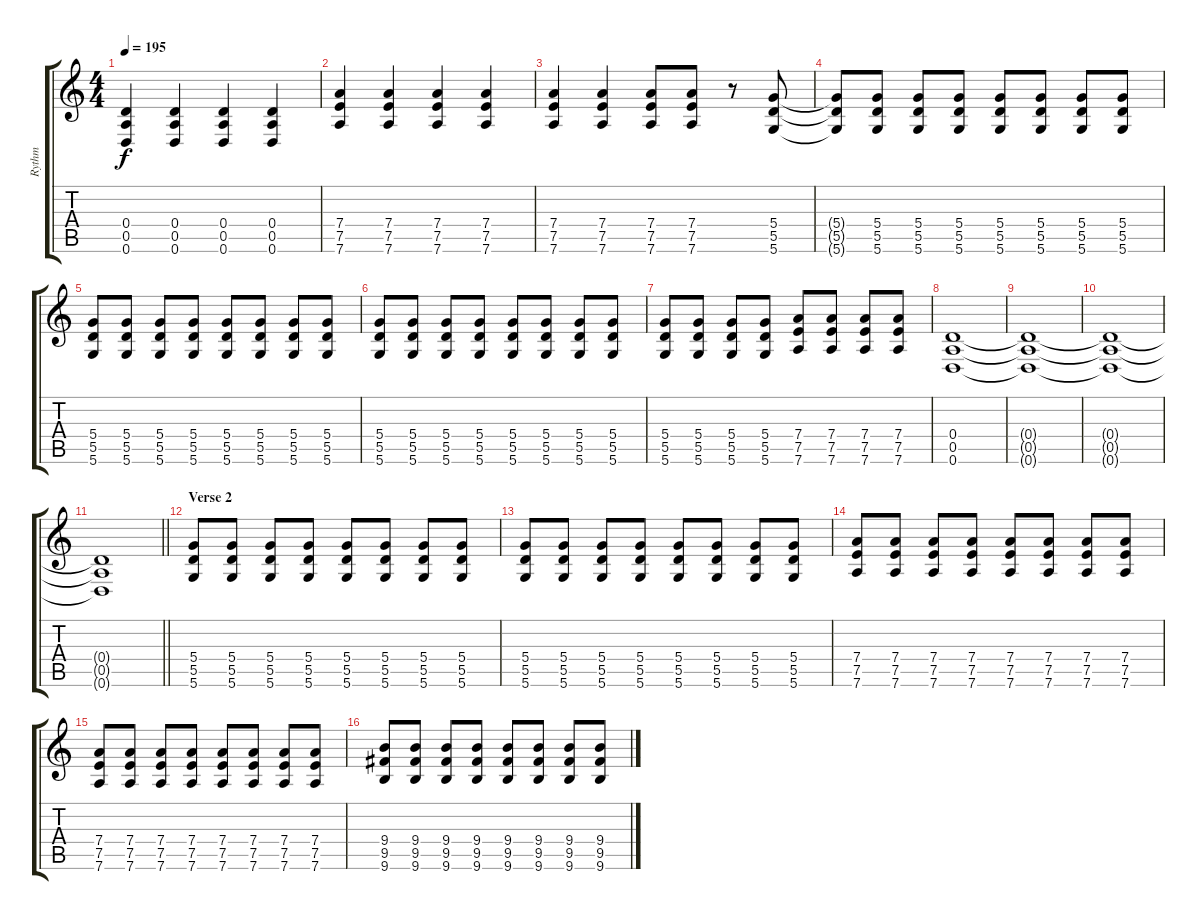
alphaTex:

\track ("Rythm" "Rythm") {instrument distortionguitar}
\staff {score tabs}
\tuning (E4 B3 G3 D3 A2 D2) {hide}
\ts (4 4)
\tempo 195
\clef g2
\ks c
(0.4 0.5 0.6).4{dy f} (0.4 0.5 0.6).4 (0.4 0.5 0.6).4 (0.4 0.5 0.6).4 |
(7.4 7.5 7.6).4 (7.4 7.5 7.6).4 (7.4 7.5 7.6).4 (7.4 7.5 7.6).4 |
(7.4 7.5 7.6).4 (7.4 7.5 7.6).4 (7.4 7.5 7.6).8 (7.4 7.5 7.6).8 r.8 (5.4 5.5 5.6).8 |
(5.4{t} 5.5{t} 5.6{t}).8 (5.4 5.5 5.6).8 (5.4 5.5 5.6).8 (5.4 5.5 5.6).8 (5.4 5.5 5.6).8 (5.4 5.5 5.6).8 (5.4 5.5 5.6).8 (5.4 5.5 5.6).8 |
(5.4 5.5 5.6).8 (5.4 5.5 5.6).8 (5.4 5.5 5.6).8 (5.4 5.5 5.6).8 (5.4 5.5 5.6).8 (5.4 5.5 5.6).8 (5.4 5.5 5.6).8 (5.4 5.5 5.6).8 |
(5.4 5.5 5.6).8 (5.4 5.5 5.6).8 (5.4 5.5 5.6).8 (5.4 5.5 5.6).8 (5.4 5.5 5.6).8 (5.4 5.5 5.6).8 (5.4 5.5 5.6).8 (5.4 5.5 5.6).8 |
(5.4 5.5 5.6).8 (5.4 5.5 5.6).8 (5.4 5.5 5.6).8 (5.4 5.5 5.6).8 (7.4 7.5 7.6).8 (7.4 7.5 7.6).8 (7.4 7.5 7.6).8 (7.4 7.5 7.6).8 |
(0.4 0.5 0.6).1 |
(0.4{t} 0.5{t} 0.6{t}).1 |
(0.4{t} 0.5{t} 0.6{t}).1 |
\barLineRight lightlight
(0.4{t} 0.5{t} 0.6{t}).1 |
\section ("" "Verse 2")
(5.4 5.5 5.6).8 (5.4 5.5 5.6).8 (5.4 5.5 5.6).8 (5.4 5.5 5.6).8 (5.4 5.5 5.6).8 (5.4 5.5 5.6).8 (5.4 5.5 5.6).8 (5.4 5.5 5.6).8 |
(5.4 5.5 5.6).8 (5.4 5.5 5.6).8 (5.4 5.5 5.6).8 (5.4 5.5 5.6).8 (5.4 5.5 5.6).8 (5.4 5.5 5.6).8 (5.4 5.5 5.6).8 (5.4 5.5 5.6).8 |
(7.4 7.5 7.6).8 (7.4 7.5 7.6).8 (7.4 7.5 7.6).8 (7.4 7.5 7.6).8 (7.4 7.5 7.6).8 (7.4 7.5 7.6).8 (7.4 7.5 7.6).8 (7.4 7.5 7.6).8 |
(7.4 7.5 7.6).8 (7.4 7.5 7.6).8 (7.4 7.5 7.6).8 (7.4 7.5 7.6).8 (7.4 7.5 7.6).8 (7.4 7.5 7.6).8 (7.4 7.5 7.6).8 (7.4 7.5 7.6).8 |
(9.4 9.5 9.6).8 (9.4 9.5 9.6).8 (9.4 9.5 9.6).8 (9.4 9.5 9.6).8 (9.4 9.5 9.6).8 (9.4 9.5 9.6).8 (9.4 9.5 9.6).8 (9.4 9.5 9.6).8
